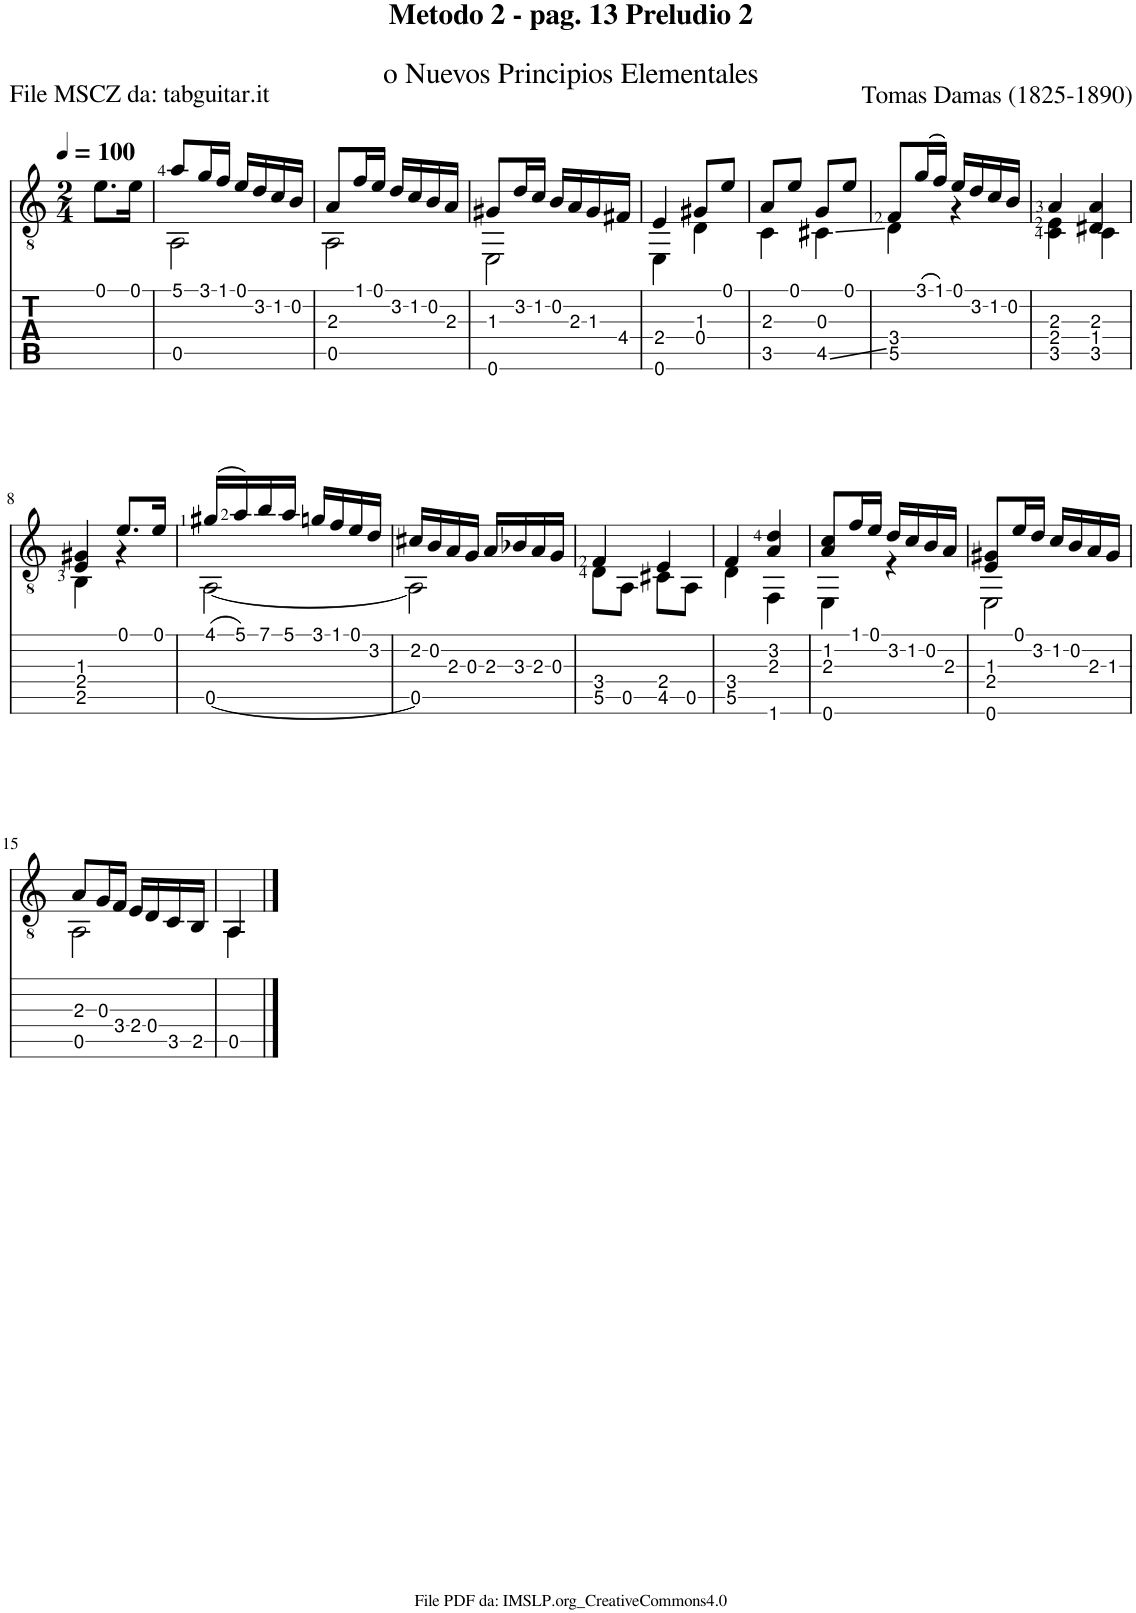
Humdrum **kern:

**kern	**kern
*part1	*part1
*staff2	*staff1
*I"Guitar	*
*I'Guit.	*
*stria6	*
*	*clefGv2
*k[]	*k[]
*M2/4	*M2/4
*MM100	*MM100
=	=
8.eL	8.e\L
16eJk	16e\Jk
=1	=1
*^	*^
8aL	2AA	8a/L	2AA\
16gL	.	16g/L	.
16fJJ	.	16f/JJ	.
16eLL	.	16e/LL	.
16dJ	.	16d/	.
16cL	.	16c/	.
16BJJ	.	16B/JJ	.
=2	=2	=2	=2
8AL	2AA	8A/L	2AA\
16fL	.	16f/L	.
16eJJ	.	16e/JJ	.
16dLL	.	16d/LL	.
16cJ	.	16c/	.
16BL	.	16B/	.
16AJJ	.	16A/JJ	.
=3	=3	=3	=3
8G#L	2EE	8G#X/L	2EE\
16dL	.	16d/L	.
16cJJ	.	16c/JJ	.
16BLL	.	16B/LL	.
16AJ	.	16A/	.
16G#L	.	16G#/	.
16F#JJ	.	16F#X/JJ	.
=4	=4	=4	=4
4E	4EE	4E/	4EE\
8G#L	4D	8G#X/L	4D\
8eJ	.	8e/J	.
=5	=5	=5	=5
8AL	4C	8A/L	4C\
8eJ	.	8e/J	.
8GL	4C#	8G/L	4C#X\
8eJ	.	8e/J	.
=6	=6	=6	=6
8FL	4D	8F/L	4D\
16gL	.	(16g/L	.
16fJJ	.	16f/JJ)	.
16eLL	4r	16e/LL	4r
16dJ	.	16d/	.
16cL	.	16c/	.
16BJJ	.	16B/JJ	.
=7	=7	=7	=7
4A	4C 4E	4A/	4C\ 4E\
4D# 4A	4C	4D#X/ 4A/	4C\
!!LO:LB:g=z	!!
=8	=8	=8	=8
4E 4G#	4BB	4E/ 4G#X/	4BB\
8.eL	4r	8.e/L	4r
16eJk	.	16e/Jk	.
=9	=9	=9	=9
16g#LL	[2AA	(16g#X/LL	[2AA\
16aJ	.	16a/)	.
16bL	.	16b/	.
16aJJ	.	16a/JJ	.
16gLL	.	16gn/LL	.
16fJ	.	16f/	.
16eL	.	16e/	.
16dJJ	.	16d/JJ	.
=10	=10	=10	=10
16c#LL	2AA]	16c#X/LL	2AA\]
16BJ	.	16B/	.
16AL	.	16A/	.
16GJJ	.	16G/JJ	.
16ALL	.	16A/LL	.
16B-J	.	16B-X/	.
16AL	.	16A/	.
16GJJ	.	16G/JJ	.
=11	=11	=11	=11
4F	8DL	4F/	8D\L
.	8AAJ	.	8AA\J
4E	8C#L	4E/	8C#X\L
.	8AAJ	.	8AA\J
=12	=12	=12	=12
4F	4D	4F/	4D\
4A 4d	4FF	4A/ 4d/	4FF\
=13	=13	=13	=13
8A\ 8c\L	4EE	8A/ 8c/L	4EE\
16fL	.	16f/L	.
16eJJ	.	16e/JJ	.
16dLL	4r	16d/LL	4r
16cJ	.	16c/	.
16BL	.	16B/	.
16AJJ	.	16A/JJ	.
=14	=14	=14	=14
8E\ 8G#\L	2EE	8E/ 8G#X/L	2EE\
16eL	.	16e/L	.
16dJJ	.	16d/JJ	.
16cLL	.	16c/LL	.
16BJ	.	16B/	.
16AL	.	16A/	.
16G#JJ	.	16G#/JJ	.
!!LO:LB:g=z	!!
=15	=15	=15	=15
8AL	2AA	8A/L	2AA\
16GL	.	16G/L	.
16FJJ	.	16F/JJ	.
16ELL	.	16E/LL	.
16DJ	.	16D/	.
16CL	.	16C/	.
16BBJJ	.	16BB/JJ	.
=16	=16	=16	=16
4AA	4AA	4AA/	4AA\
*v	*v	*	*
*	*v	*v
==	==
*-	*-
